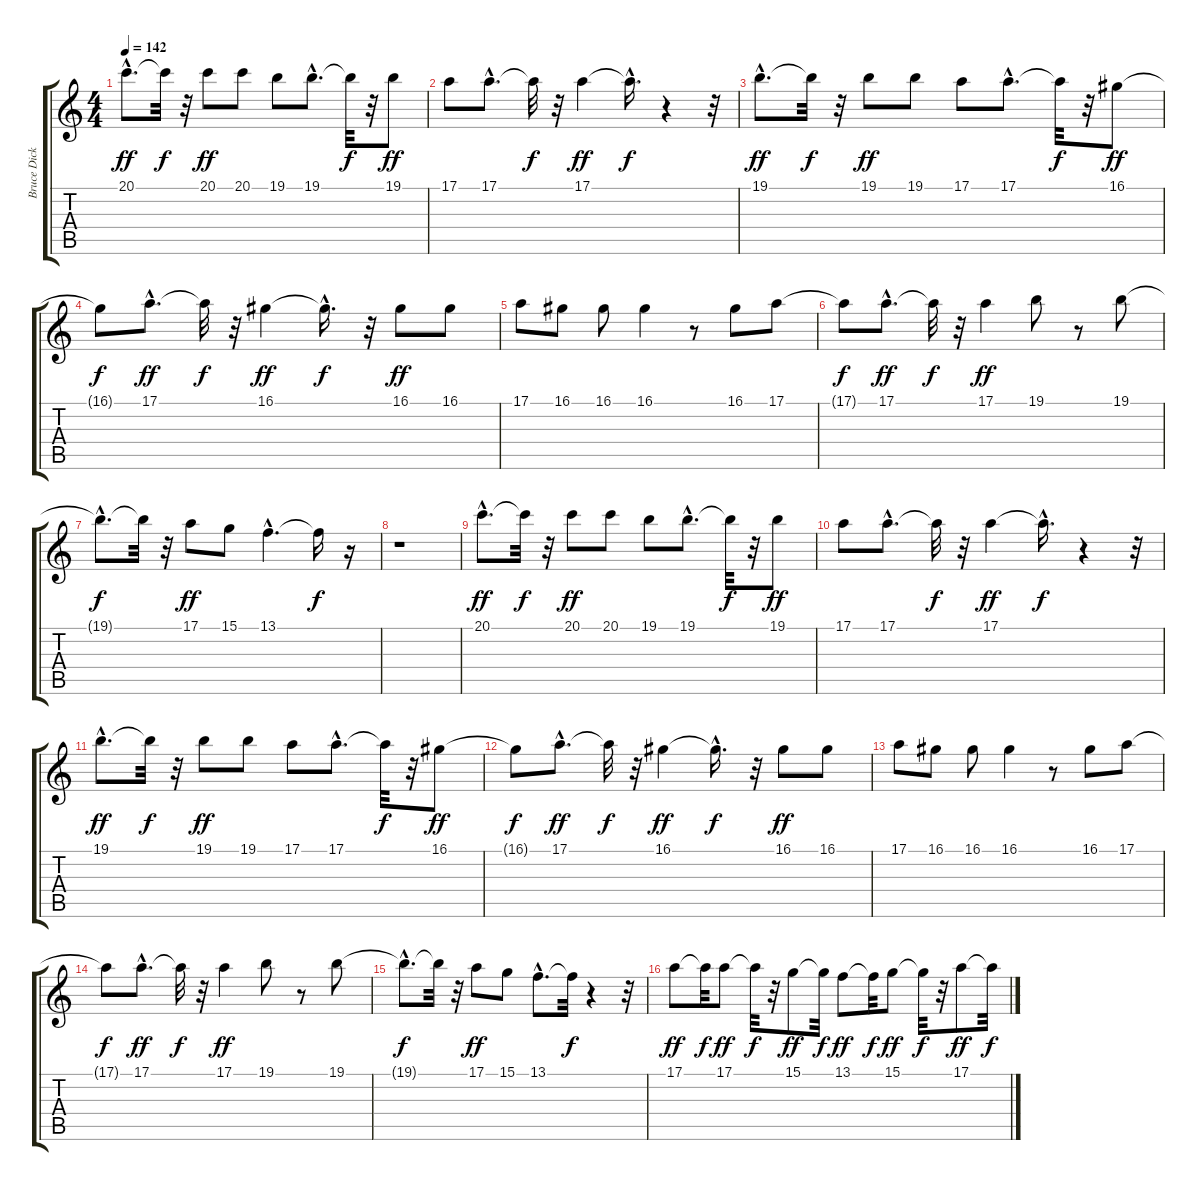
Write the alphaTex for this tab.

\track ("Bruce Dickinson" "Bruce Dick") {instrument choiraahs}
\staff {score tabs}
\tuning (E4 B3 G3 D3 A2 E2) {hide}
\ts (4 4)
\tempo 142
\clef g2
\ks c
20.1{hac}.8{d dy ff} 20.1{t}.32{dy f} r.32 20.1.8{dy ff} 20.1.8 19.1.8 19.1{hac}.8{d} 19.1{t}.32{dy f} r.32 19.1.8{dy ff} |
17.1.8 17.1{hac}.8{d} 17.1{t}.32{dy f} r.32 17.1.4{dy ff} 17.1{hac t}.16{d dy f} r.4 r.32 |
19.1{hac}.8{d dy ff} 19.1{t}.32{dy f} r.32 19.1.8{dy ff} 19.1.8 17.1.8 17.1{hac}.8{d} 17.1{t}.32{dy f} r.32 16.1.8{dy ff} |
16.1{t}.8{dy f} 17.1{hac}.8{d dy ff} 17.1{t}.32{dy f} r.32 16.1.4{dy ff} 16.1{hac t}.16{d dy f} r.32 16.1.8{dy ff} 16.1.8 |
17.1.8 16.1.8 16.1.8 16.1.4 r.8 16.1.8 17.1.8 |
17.1{t}.8{dy f} 17.1{hac}.8{d dy ff} 17.1{t}.32{dy f} r.32 17.1.4{dy ff} 19.1.8 r.8 19.1.8 |
19.1{hac t}.8{d dy f} 19.1{t}.32 r.32 17.1.8{dy ff} 15.1.8 13.1{hac}.4{d} 13.1{t}.16{dy f} r.16 |
r.1 |
20.1{hac}.8{d dy ff} 20.1{t}.32{dy f} r.32 20.1.8{dy ff} 20.1.8 19.1.8 19.1{hac}.8{d} 19.1{t}.32{dy f} r.32 19.1.8{dy ff} |
17.1.8 17.1{hac}.8{d} 17.1{t}.32{dy f} r.32 17.1.4{dy ff} 17.1{hac t}.16{d dy f} r.4 r.32 |
19.1{hac}.8{d dy ff} 19.1{t}.32{dy f} r.32 19.1.8{dy ff} 19.1.8 17.1.8 17.1{hac}.8{d} 17.1{t}.32{dy f} r.32 16.1.8{dy ff} |
16.1{t}.8{dy f} 17.1{hac}.8{d dy ff} 17.1{t}.32{dy f} r.32 16.1.4{dy ff} 16.1{hac t}.16{d dy f} r.32 16.1.8{dy ff} 16.1.8 |
17.1.8 16.1.8 16.1.8 16.1.4 r.8 16.1.8 17.1.8 |
17.1{t}.8{dy f} 17.1{hac}.8{d dy ff} 17.1{t}.32{dy f} r.32 17.1.4{dy ff} 19.1.8 r.8 19.1.8 |
19.1{hac t}.8{d dy f} 19.1{t}.32 r.32 17.1.8{dy ff} 15.1.8 13.1{hac}.8{d} 13.1{t}.32{dy f} r.4 r.32 |
17.1.8{dy ff} 17.1{t}.32{dy f} 17.1.8{dy ff} 17.1{t}.32{dy f} r.32 15.1.8{dy ff} 15.1{t}.32{dy f} 13.1.8{dy ff} 13.1{t}.32{dy f} 15.1.8{dy ff} 15.1{t}.32{dy f} r.32 17.1.8{dy ff} 17.1{t}.32{dy f}
